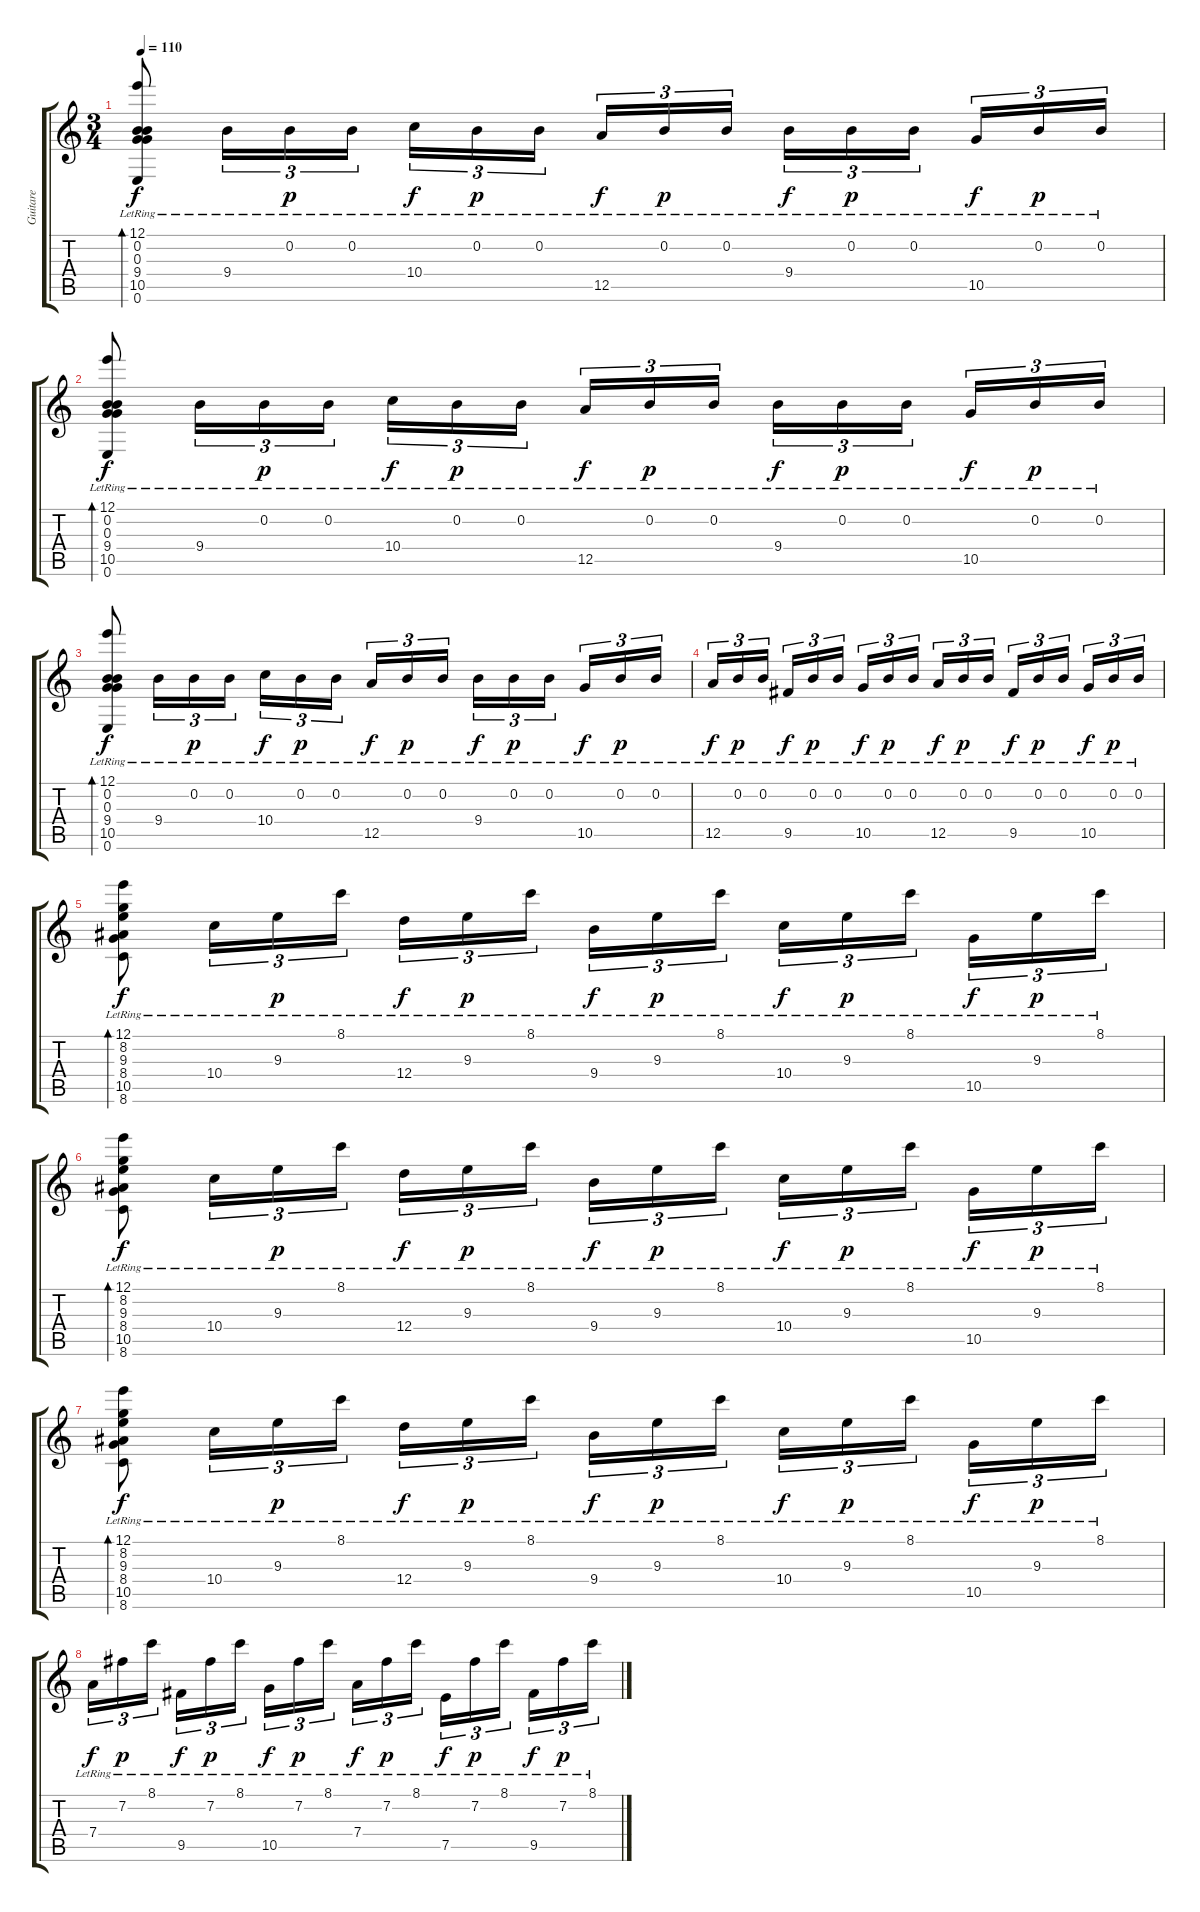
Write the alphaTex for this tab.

\track ("Guitare" "Guitare") {instrument acousticguitarnylon}
\staff {score tabs}
\tuning (E4 B3 G3 D3 A2 E2) {hide}
\ts (3 4)
\tempo 110
\clef g2
\ks c
(12.1{lr} 0.2{lr} 0.3{lr} 9.4{lr} 10.5{lr} 0.6{lr}).8{bd 60 dy f} 9.4{lr}.16{tu (3 2)} 0.2{lr}.16{tu (3 2) dy p} 0.2{lr}.16{tu (3 2)} 10.4{lr}.16{tu (3 2) dy f} 0.2{lr}.16{tu (3 2) dy p} 0.2{lr}.16{tu (3 2)} 12.5{lr}.16{tu (3 2) dy f} 0.2{lr}.16{tu (3 2) dy p} 0.2{lr}.16{tu (3 2)} 9.4{lr}.16{tu (3 2) dy f} 0.2{lr}.16{tu (3 2) dy p} 0.2{lr}.16{tu (3 2)} 10.5{lr}.16{tu (3 2) dy f} 0.2{lr}.16{tu (3 2) dy p} 0.2{lr}.16{tu (3 2)} |
(12.1{lr} 0.2{lr} 0.3{lr} 9.4{lr} 10.5{lr} 0.6{lr}).8{bd 60 dy f} 9.4{lr}.16{tu (3 2)} 0.2{lr}.16{tu (3 2) dy p} 0.2{lr}.16{tu (3 2)} 10.4{lr}.16{tu (3 2) dy f} 0.2{lr}.16{tu (3 2) dy p} 0.2{lr}.16{tu (3 2)} 12.5{lr}.16{tu (3 2) dy f} 0.2{lr}.16{tu (3 2) dy p} 0.2{lr}.16{tu (3 2)} 9.4{lr}.16{tu (3 2) dy f} 0.2{lr}.16{tu (3 2) dy p} 0.2{lr}.16{tu (3 2)} 10.5{lr}.16{tu (3 2) dy f} 0.2{lr}.16{tu (3 2) dy p} 0.2{lr}.16{tu (3 2)} |
(12.1{lr} 0.2{lr} 0.3{lr} 9.4{lr} 10.5{lr} 0.6{lr}).8{bd 60 dy f} 9.4{lr}.16{tu (3 2)} 0.2{lr}.16{tu (3 2) dy p} 0.2{lr}.16{tu (3 2)} 10.4{lr}.16{tu (3 2) dy f} 0.2{lr}.16{tu (3 2) dy p} 0.2{lr}.16{tu (3 2)} 12.5{lr}.16{tu (3 2) dy f} 0.2{lr}.16{tu (3 2) dy p} 0.2{lr}.16{tu (3 2)} 9.4{lr}.16{tu (3 2) dy f} 0.2{lr}.16{tu (3 2) dy p} 0.2{lr}.16{tu (3 2)} 10.5{lr}.16{tu (3 2) dy f} 0.2{lr}.16{tu (3 2) dy p} 0.2{lr}.16{tu (3 2)} |
12.5{lr}.16{tu (3 2) dy f} 0.2{lr}.16{tu (3 2) dy p} 0.2{lr}.16{tu (3 2)} 9.5{lr}.16{tu (3 2) dy f} 0.2{lr}.16{tu (3 2) dy p} 0.2{lr}.16{tu (3 2)} 10.5{lr}.16{tu (3 2) dy f} 0.2{lr}.16{tu (3 2) dy p} 0.2{lr}.16{tu (3 2)} 12.5{lr}.16{tu (3 2) dy f} 0.2{lr}.16{tu (3 2) dy p} 0.2{lr}.16{tu (3 2)} 9.5{lr}.16{tu (3 2) dy f} 0.2{lr}.16{tu (3 2) dy p} 0.2{lr}.16{tu (3 2)} 10.5{lr}.16{tu (3 2) dy f} 0.2{lr}.16{tu (3 2) dy p} 0.2{lr}.16{tu (3 2)} |
(12.1{lr} 8.2{lr} 9.3{lr} 8.4{lr} 10.5{lr} 8.6{lr}).8{bd 60 dy f} 10.4{lr}.16{tu (3 2)} 9.3{lr}.16{tu (3 2) dy p} 8.1{lr}.16{tu (3 2)} 12.4{lr}.16{tu (3 2) dy f} 9.3{lr}.16{tu (3 2) dy p} 8.1{lr}.16{tu (3 2)} 9.4{lr}.16{tu (3 2) dy f} 9.3{lr}.16{tu (3 2) dy p} 8.1{lr}.16{tu (3 2)} 10.4{lr}.16{tu (3 2) dy f} 9.3{lr}.16{tu (3 2) dy p} 8.1{lr}.16{tu (3 2)} 10.5{lr}.16{tu (3 2) dy f} 9.3{lr}.16{tu (3 2) dy p} 8.1{lr}.16{tu (3 2)} |
(12.1{lr} 8.2{lr} 9.3{lr} 8.4{lr} 10.5{lr} 8.6{lr}).8{bd 60 dy f} 10.4{lr}.16{tu (3 2)} 9.3{lr}.16{tu (3 2) dy p} 8.1{lr}.16{tu (3 2)} 12.4{lr}.16{tu (3 2) dy f} 9.3{lr}.16{tu (3 2) dy p} 8.1{lr}.16{tu (3 2)} 9.4{lr}.16{tu (3 2) dy f} 9.3{lr}.16{tu (3 2) dy p} 8.1{lr}.16{tu (3 2)} 10.4{lr}.16{tu (3 2) dy f} 9.3{lr}.16{tu (3 2) dy p} 8.1{lr}.16{tu (3 2)} 10.5{lr}.16{tu (3 2) dy f} 9.3{lr}.16{tu (3 2) dy p} 8.1{lr}.16{tu (3 2)} |
(12.1{lr} 8.2{lr} 9.3{lr} 8.4{lr} 10.5{lr} 8.6{lr}).8{bd 60 dy f} 10.4{lr}.16{tu (3 2)} 9.3{lr}.16{tu (3 2) dy p} 8.1{lr}.16{tu (3 2)} 12.4{lr}.16{tu (3 2) dy f} 9.3{lr}.16{tu (3 2) dy p} 8.1{lr}.16{tu (3 2)} 9.4{lr}.16{tu (3 2) dy f} 9.3{lr}.16{tu (3 2) dy p} 8.1{lr}.16{tu (3 2)} 10.4{lr}.16{tu (3 2) dy f} 9.3{lr}.16{tu (3 2) dy p} 8.1{lr}.16{tu (3 2)} 10.5{lr}.16{tu (3 2) dy f} 9.3{lr}.16{tu (3 2) dy p} 8.1{lr}.16{tu (3 2)} |
7.4{lr}.16{tu (3 2) dy f} 7.2{lr}.16{tu (3 2) dy p} 8.1{lr}.16{tu (3 2)} 9.5{lr}.16{tu (3 2) dy f} 7.2{lr}.16{tu (3 2) dy p} 8.1{lr}.16{tu (3 2)} 10.5{lr}.16{tu (3 2) dy f} 7.2{lr}.16{tu (3 2) dy p} 8.1{lr}.16{tu (3 2)} 7.4{lr}.16{tu (3 2) dy f} 7.2{lr}.16{tu (3 2) dy p} 8.1{lr}.16{tu (3 2)} 7.5{lr}.16{tu (3 2) dy f} 7.2{lr}.16{tu (3 2) dy p} 8.1{lr}.16{tu (3 2)} 9.5{lr}.16{tu (3 2) dy f} 7.2{lr}.16{tu (3 2) dy p} 8.1{lr}.16{tu (3 2)}
